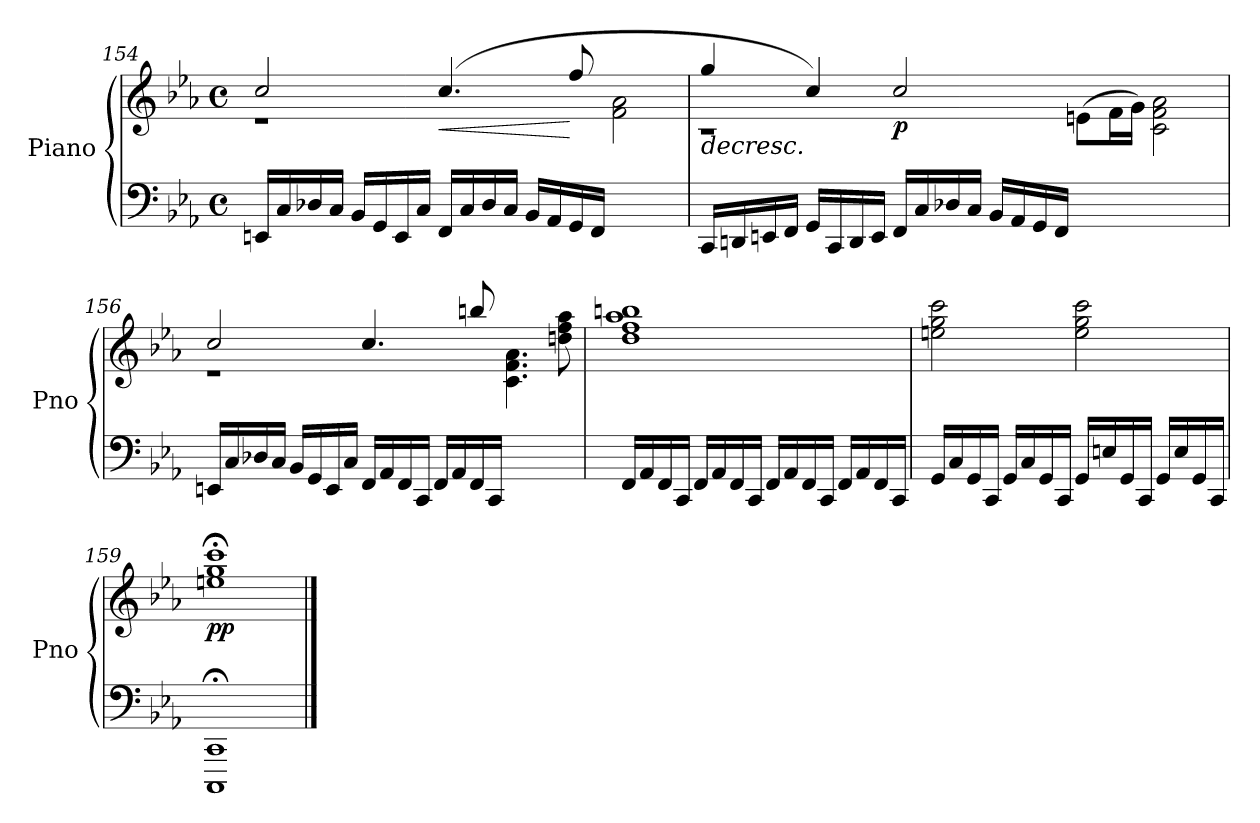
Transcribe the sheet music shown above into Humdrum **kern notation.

**kern	**kern	**dynam
*part1	*part1	*part1
*staff2	*staff1	*staff1/2
*I"Piano	*	*
*I'Pno	*	*
*clefF4	*clefG2	*
*k[b-e-a-]	*k[b-e-a-]	*
*M4/4	*M4/4	*
*met(c)	*met(c)	*
=154	=154	=154
*	*^	*
16EEn/LL	2cc/	1r	.
16C/	.	.	.
16D-X/	.	.	.
16C/JJ	.	.	.
16BB-/LL	.	.	.
16GG/	.	.	.
16EE/	.	.	.
16C/JJ	.	.	.
!	!	!	!LO:HP:b
16FF/LL	(>4.cc/	.	<
16C/	.	.	.
16D-/	.	.	.
16C/JJ	.	.	.
16BB-/LL	.	.	.
16AA-/	.	.	.
16GG/	8ff/	.	[
16FF/JJ	.	.	.
2ryy	2ryy	2f\ 2a-\	.
!!LO:PB:g=z	!!
=155	=155	=155	=155
!	!	!	!LO:HP:b
16CC/LL	4gg/	1r	>
16DDn/	.	.	.
16EEn/	.	.	.
16FF/JJ	.	.	.
16GG/LL	4cc/)	.	.
16CC/	.	.	.
16DD/	.	.	.
16EE/JJ	.	.	.
!	!	!	!LO:DY:b
16FF/LL	2cc/	.	p
16C/	.	.	.
16D-X/	.	.	.
16C/JJ	.	.	.
16BB-/LL	.	.	.
16AA-/	.	.	.
16GG/	.	.	.
16FF/JJ	.	.	.
2.ryy	2.ryy	(<8en\L	.
.	.	16f\L	.
.	.	16g\JJ)	]
.	.	2c\ 2f\ 2a-\	.
=156	=156	=156	=156
16EEn/LL	2cc/	1r	.
16C/	.	.	.
16D-X/	.	.	.
16C/JJ	.	.	.
16BB-/LL	.	.	.
16GG/	.	.	.
16EE/	.	.	.
16C/JJ	.	.	.
16FF/LL	4.cc/	.	.
16AA-/	.	.	.
16FF/	.	.	.
16CC/JJ	.	.	.
16FF/LL	.	.	.
16AA-/	.	.	.
16FF/	8bbn/	.	.
16CC/JJ	.	.	.
2ryy	2ryy	4.c\ 4.f\ 4.a-\	.
.	.	8ddn\ 8ff\ 8aa-\	.
*	*v	*v	*
!!LO:LB:g=z
=157	=157	=157
16FF/LL	1dd 1ff 1aa- 1bbn	.
16AA-/	.	.
16FF/	.	.
16CC/JJ	.	.
16FF/LL	.	.
16AA-/	.	.
16FF/	.	.
16CC/JJ	.	.
16FF/LL	.	.
16AA-/	.	.
16FF/	.	.
16CC/JJ	.	.
16FF/LL	.	.
16AA-/	.	.
16FF/	.	.
16CC/JJ	.	.
=158	=158	=158
!	!	!LO:DY:b
16GG/LL	2een\ 2gg\ 2ccc\	other-dynamics
16C/	.	.
16GG/	.	.
16CC/JJ	.	.
16GG/LL	.	.
16C/	.	.
16GG/	.	.
16CC/JJ	.	.
16GG/LL	2ee\ 2gg\ 2ccc\	.
16En/	.	.
16GG/	.	.
16CC/JJ	.	.
16GG/LL	.	.
16E/	.	.
16GG/	.	.
16CC/JJ	.	.
=159	=159	=159
!	!	!LO:DY:b
1CCC;< 1CC;<	1een;< 1gg;< 1ccc;<	pp
==	==	==
*-	*-	*-
